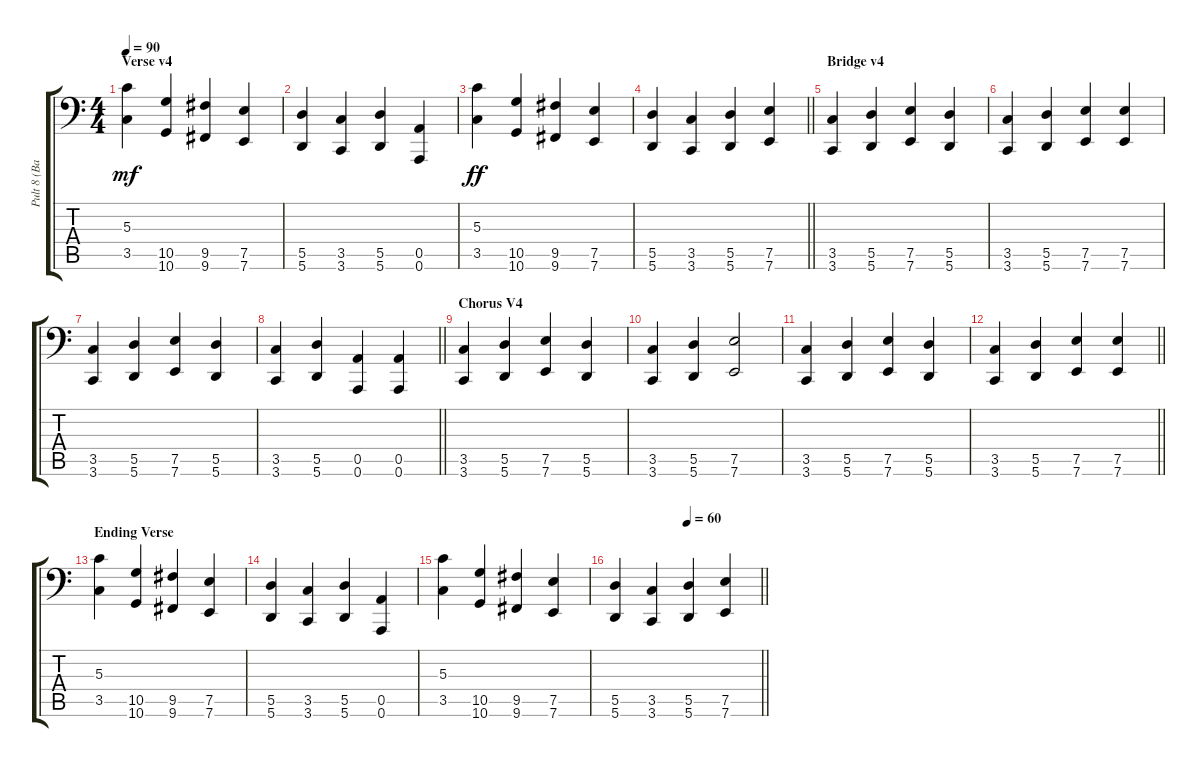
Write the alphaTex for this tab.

\track ("Pult 8 (Bass Ensanble)" "Pult 8 (Ba") {instrument stringensemble1}
\staff {score tabs}
\tuning (E4 B3 G3 D3 A2 A1) {hide}
\ts (4 4)
\section ("" "Verse v4")
\tempo 90
\clef f4
\ks c
(5.3 3.5).4{dy mf} (10.5 10.6).4 (9.5 9.6).4 (7.5 7.6).4 |
(5.5 5.6).4 (3.5 3.6).4 (5.5 5.6).4 (0.5 0.6).4 |
(5.3 3.5).4{dy ff} (10.5 10.6).4 (9.5 9.6).4 (7.5 7.6).4 |
\barLineRight lightlight
(5.5 5.6).4 (3.5 3.6).4 (5.5 5.6).4 (7.5 7.6).4 |
\section ("" "Bridge v4")
(3.5 3.6).4 (5.5 5.6).4 (7.5 7.6).4 (5.5 5.6).4 |
(3.5 3.6).4 (5.5 5.6).4 (7.5 7.6).4 (7.5 7.6).4 |
(3.5 3.6).4 (5.5 5.6).4 (7.5 7.6).4 (5.5 5.6).4 |
\barLineRight lightlight
(3.5 3.6).4 (5.5 5.6).4 (0.5 0.6).4 (0.5 0.6).4 |
\section ("" "Chorus V4")
(3.5 3.6).4 (5.5 5.6).4 (7.5 7.6).4 (5.5 5.6).4 |
(3.5 3.6).4 (5.5 5.6).4 (7.5 7.6).2 |
(3.5 3.6).4 (5.5 5.6).4 (7.5 7.6).4 (5.5 5.6).4 |
\barLineRight lightlight
(3.5 3.6).4 (5.5 5.6).4 (7.5 7.6).4 (7.5 7.6).4 |
\section ("" "Ending Verse")
(5.3 3.5).4 (10.5 10.6).4 (9.5 9.6).4 (7.5 7.6).4 |
(5.5 5.6).4 (3.5 3.6).4 (5.5 5.6).4 (0.5 0.6).4 |
(5.3 3.5).4 (10.5 10.6).4 (9.5 9.6).4 (7.5 7.6).4 |
\tempo (60 0.5)
\barLineRight lightlight
(5.5 5.6).4 (3.5 3.6).4 (5.5 5.6).4 (7.5 7.6).4
